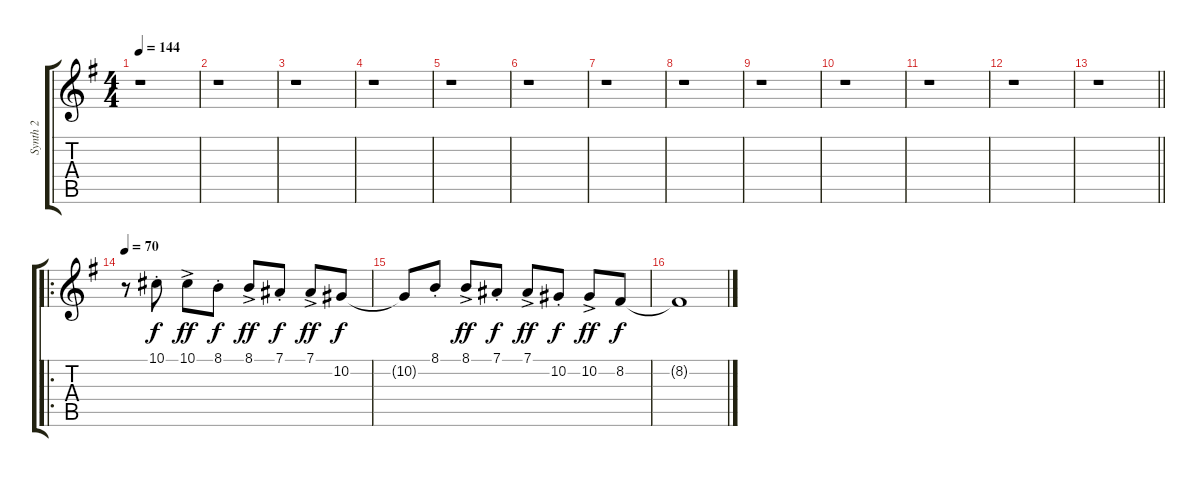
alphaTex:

\track ("Synth 2" "Synth 2") {instrument synthstrings1}
\staff {score tabs}
\tuning (Eb4 Bb3 Gb3 Db3 Ab2 Eb2) {hide}
\ts (4 4)
\tempo 144
\clef g2
\ks g
r.1{dy f} |
r.1 |
r.1 |
r.1 |
r.1 |
r.1 |
r.1 |
r.1 |
r.1 |
r.1 |
r.1 |
r.1 |
\barLineRight lightlight
r.1 |
\ro
\tempo 70
r.8 10.1{st}.8 10.1{ac}.8{dy ff} 8.1{st}.8{dy f} 8.1{ac}.8{dy ff} 7.1{st}.8{dy f} 7.1{ac}.8{dy ff} 10.2.8{dy f} |
10.2{t}.8 8.1{st}.8 8.1{ac}.8{dy ff} 7.1{st}.8{dy f} 7.1{ac}.8{dy ff} 10.2{st}.8{dy f} 10.2{ac}.8{dy ff} 8.2.8{dy f} |
8.2{t}.1
